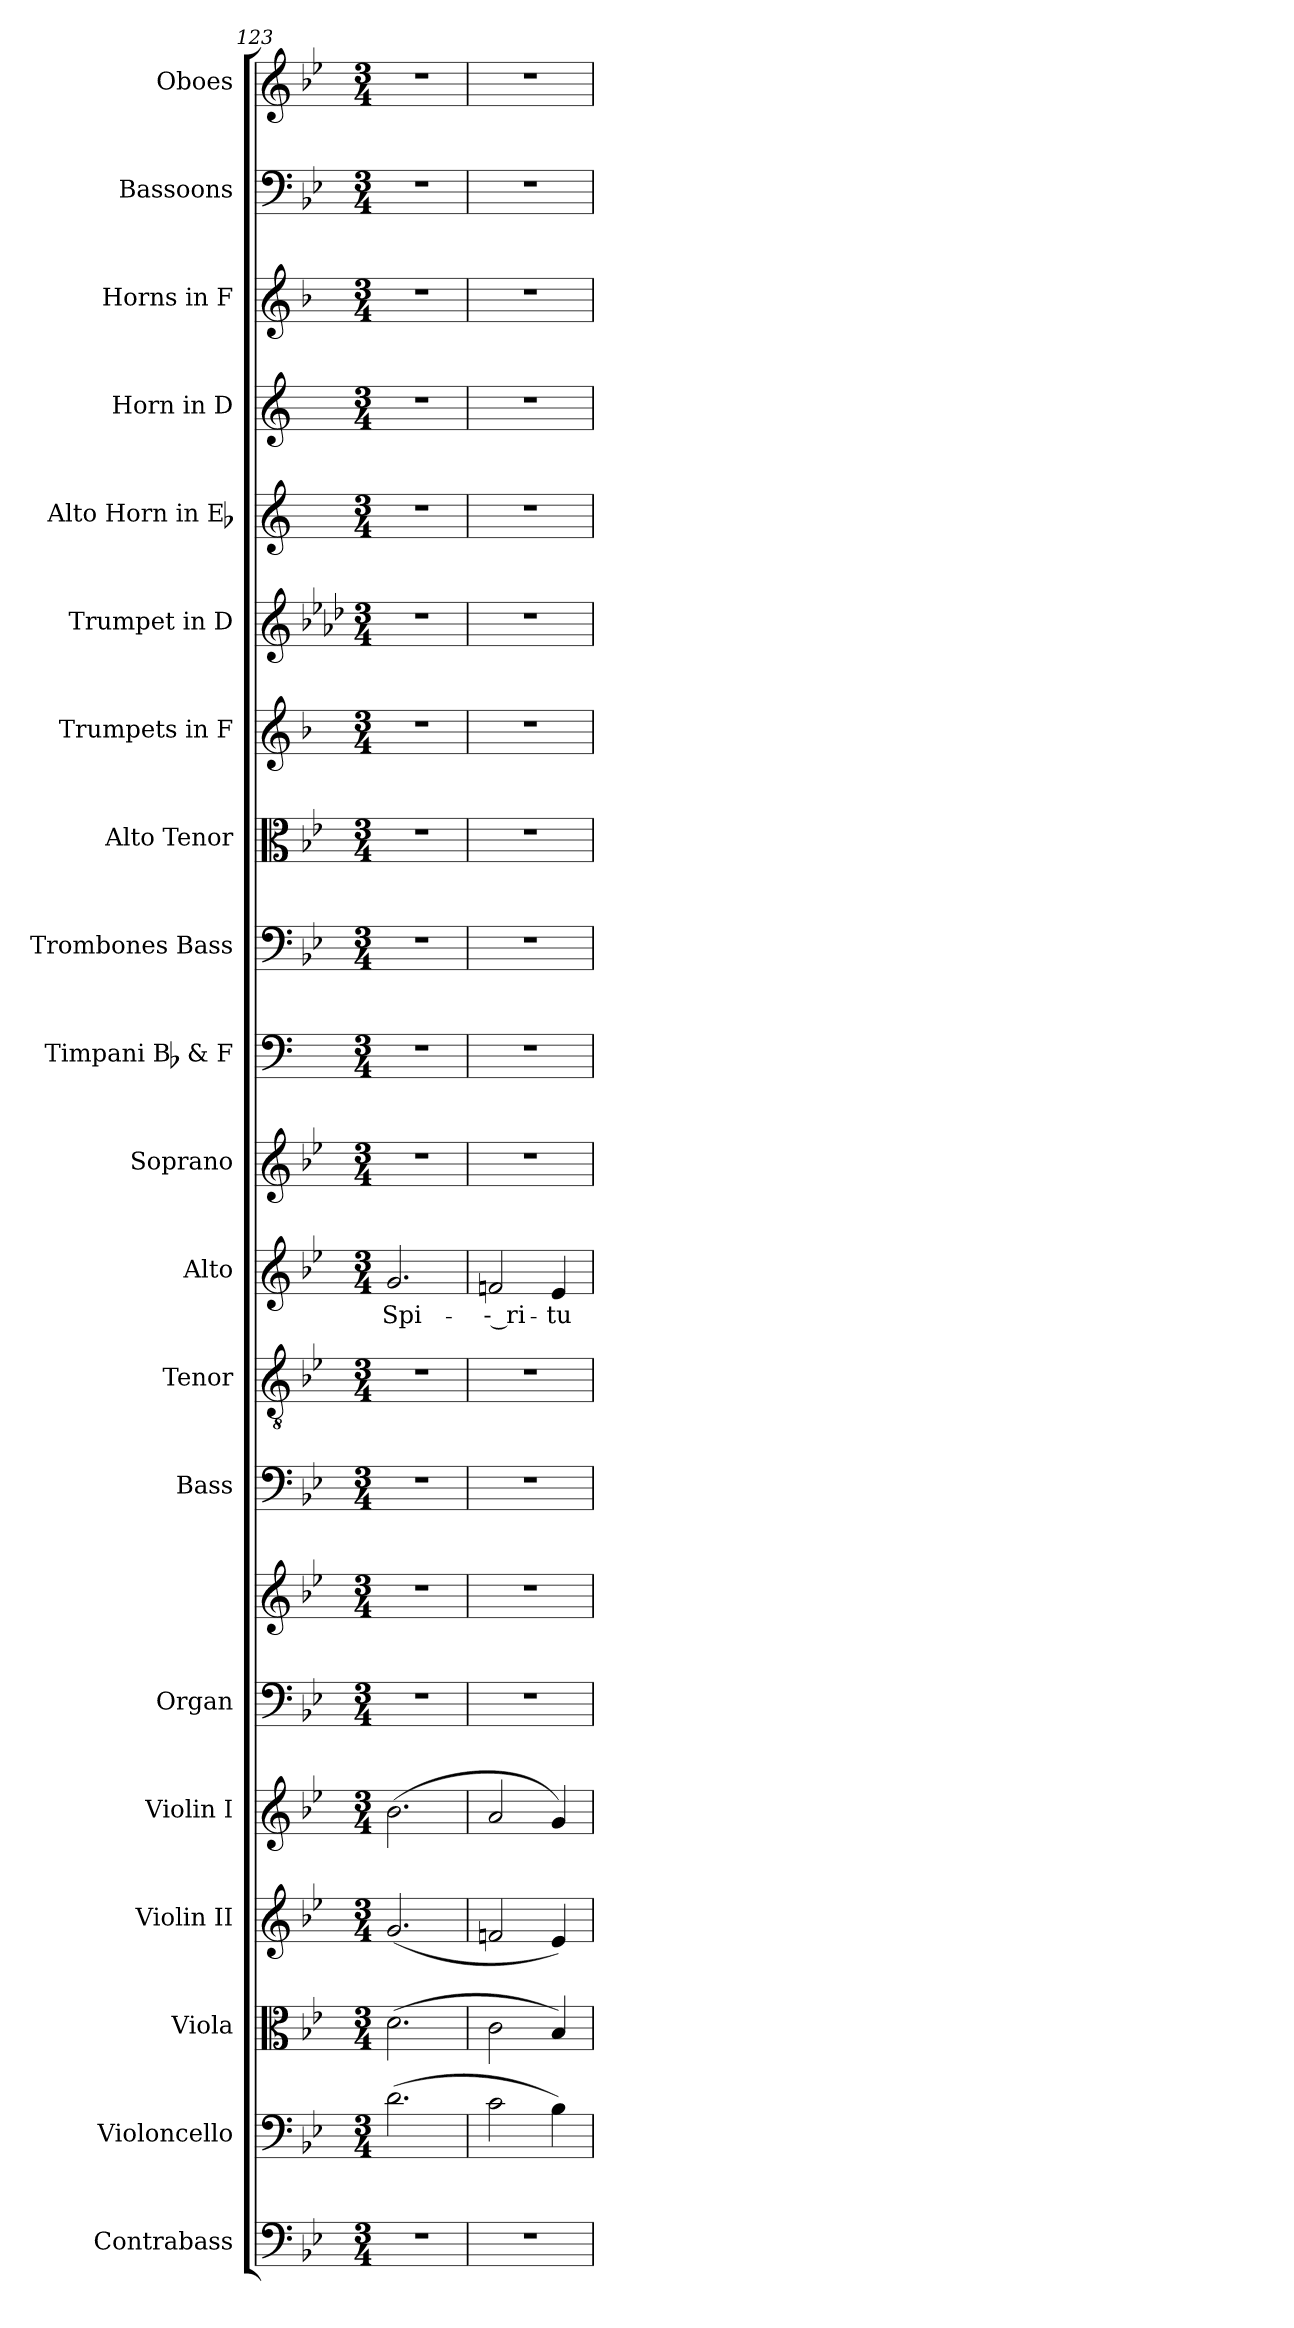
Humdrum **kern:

**kern	**kern	**kern	**kern	**kern	**kern	**kern	**kern	**kern	**kern	**text	**kern	**kern	**kern	**kern	**kern	**kern	**kern	**kern	**kern	**kern	**kern
*part20	*part19	*part18	*part17	*part16	*part15	*part15	*part14	*part13	*part12	*part12	*part11	*part10	*part9	*part8	*part7	*part6	*part5	*part4	*part3	*part2	*part1
*staff21	*staff20	*staff19	*staff18	*staff17	*staff16	*staff15	*staff14	*staff13	*staff12	*staff12	*staff11	*staff10	*staff9	*staff8	*staff7	*staff6	*staff5	*staff4	*staff3	*staff2	*staff1
*I"Contrabass	*I"Violoncello	*I"Viola	*I"Violin II	*I"Violin I	*I"Organ	*	*I"Bass	*I"Tenor	*I"Alto	*	*I"Soprano	*I"Timpani Bb & F	*I"Trombones  Bass	*I"Alto Tenor	*I"Trumpets in F	*I"Trumpet in D	*I"Alto Horn in Eb	*I"Horn in D	*I"Horns in F	*I"Bassoons	*I"Oboes
*I'Cb.	*I'Vc.	*I'Vla.	*I'Vln. II	*I'Vln. I	*I'Org.	*	*I'B.	*I'T.	*I'A.	*	*I'S.	*I'Timp.	*	*	*	*	*	*	*I'Hn.	*I'Bsn.	*I'Ob.
*clefF4	*clefF4	*clefC3	*clefG2	*clefG2	*clefF4	*clefG2	*clefF4	*clefGv2	*clefG2	*	*clefG2	*clefF4	*clefF4	*clefC3	*clefG2	*clefG2	*clefG2	*clefG2	*clefG2	*clefF4	*clefG2
*ITrd7c12	*	*	*	*	*	*	*	*ITrd7c12	*	*	*	*	*	*	*ITrd4c7	*ITrd-1c-2	*ITrd5c8	*ITrd6c10	*ITrd4c7	*	*
*k[b-e-]	*k[b-e-]	*k[b-e-]	*k[b-e-]	*k[b-e-]	*k[b-e-]	*k[b-e-]	*k[b-e-]	*k[b-e-]	*k[b-e-]	*	*k[b-e-]	*k[]	*k[b-e-]	*k[b-e-]	*k[b-e-]	*k[b-e-]	*k[f#c#g#d#]	*k[f#c#]	*k[b-e-]	*k[b-e-]	*k[b-e-]
*B-:	*B-:	*B-:	*B-:	*B-:	*B-:	*B-:	*B-:	*B-:	*B-:	*	*B-:	*C:	*B-:	*B-:	*B-:	*B-:	*E:	*D:	*B-:	*B-:	*B-:
*M3/4	*M3/4	*M3/4	*M3/4	*M3/4	*M3/4	*M3/4	*M3/4	*M3/4	*M3/4	*	*M3/4	*M3/4	*M3/4	*M3/4	*M3/4	*M3/4	*M3/4	*M3/4	*M3/4	*M3/4	*M3/4
=123	=123	=123	=123	=123	=123	=123	=123	=123	=123	=123	=123	=123	=123	=123	=123	=123	=123	=123	=123	=123	=123
!LO:N:vis=1	!	!	!	!	!LO:N:vis=1	!LO:N:vis=1	!LO:N:vis=1	!LO:N:vis=1	!	!	!	!	!	!	!	!	!	!	!	!	!
!	!	!	!	!	!	!	!	!	!	!LO:LY:b:color=#000000	!LO:N:vis=1	!LO:N:vis=1	!LO:N:vis=1	!LO:N:vis=1	!LO:N:vis=1	!LO:N:vis=1	!LO:N:vis=1	!LO:N:vis=1	!LO:N:vis=1	!LO:N:vis=1	!LO:N:vis=1
2.r	(2.di\	(2.di\	(2.gi/	(2.b-i\	2.r	2.r	2.r	2.r	2.gi/	Spi-	2.r	2.r	2.r	2.r	2.r	2.r	2.r	2.r	2.r	2.r	2.r
!!LO:PB:g=z
=124	=124	=124	=124	=124	=124	=124	=124	=124	=124	=124	=124	=124	=124	=124	=124	=124	=124	=124	=124	=124	=124
!LO:N:vis=1	!	!	!	!	!LO:N:vis=1	!LO:N:vis=1	!LO:N:vis=1	!LO:N:vis=1	!	!	!	!	!	!	!	!	!	!	!	!	!
!	!	!	!	!	!	!	!	!	!	!LO:LY:b:color=#000000	!LO:N:vis=1	!LO:N:vis=1	!LO:N:vis=1	!LO:N:vis=1	!LO:N:vis=1	!LO:N:vis=1	!LO:N:vis=1	!LO:N:vis=1	!LO:N:vis=1	!LO:N:vis=1	!LO:N:vis=1
2.r	2ci\	2ci\	2fni/	2ai/	2.r	2.r	2.r	2.r	2fni/	-- ri-	2.r	2.r	2.r	2.r	2.r	2.r	2.r	2.r	2.r	2.r	2.r
!	!	!	!	!	!	!	!	!	!	!LO:LY:b:color=#000000	!	!	!	!	!	!	!	!	!	!	!
.	4B-i\)	4B-i/)	4e-i/)	4gi/)	.	.	.	.	4e-i/	-tu	.	.	.	.	.	.	.	.	.	.	.
=	=	=	=	=	=	=	=	=	=	=	=	=	=	=	=	=	=	=	=	=	=
*-	*-	*-	*-	*-	*-	*-	*-	*-	*-	*-	*-	*-	*-	*-	*-	*-	*-	*-	*-	*-	*-
